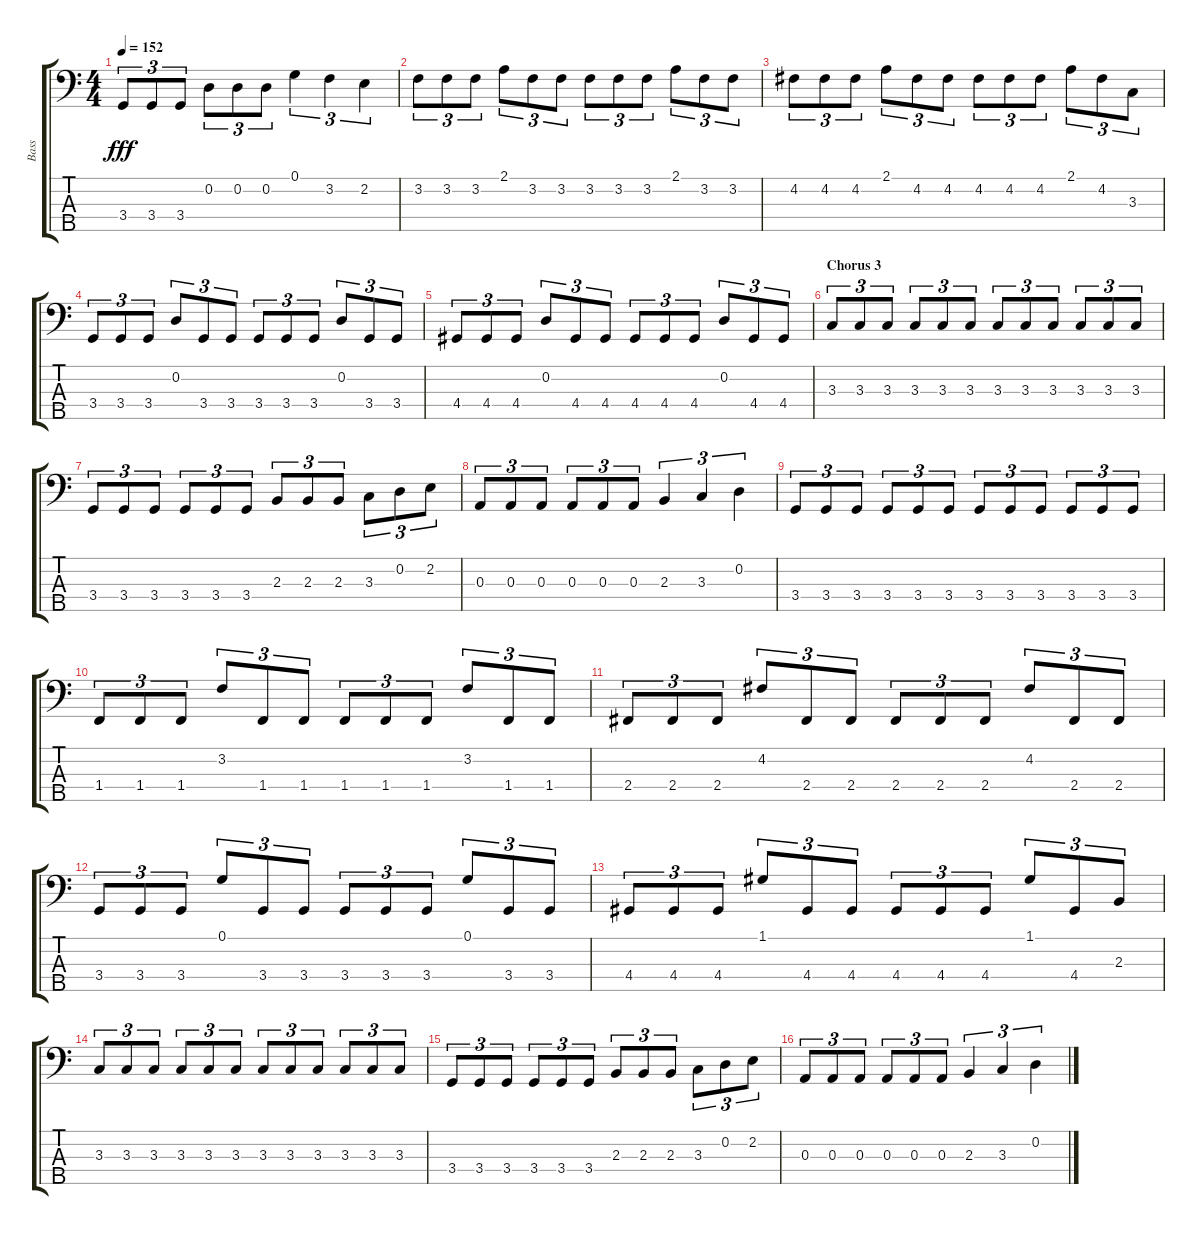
\track ("Bass" "Bass") {instrument electricbassfinger}
\staff {score tabs}
\tuning (G2 D2 A1 E1 B0) {hide}
\ts (4 4)
\tempo 152
\clef f4
\ks c
3.4.8{tu (3 2) dy fff} 3.4.8{tu (3 2)} 3.4.8{tu (3 2)} 0.2.8{tu (3 2)} 0.2.8{tu (3 2)} 0.2.8{tu (3 2)} 0.1.4{tu (3 2)} 3.2.4{tu (3 2)} 2.2.4{tu (3 2)} |
3.2.8{tu (3 2)} 3.2.8{tu (3 2)} 3.2.8{tu (3 2)} 2.1.8{tu (3 2)} 3.2.8{tu (3 2)} 3.2.8{tu (3 2)} 3.2.8{tu (3 2)} 3.2.8{tu (3 2)} 3.2.8{tu (3 2)} 2.1.8{tu (3 2)} 3.2.8{tu (3 2)} 3.2.8{tu (3 2)} |
4.2.8{tu (3 2)} 4.2.8{tu (3 2)} 4.2.8{tu (3 2)} 2.1.8{tu (3 2)} 4.2.8{tu (3 2)} 4.2.8{tu (3 2)} 4.2.8{tu (3 2)} 4.2.8{tu (3 2)} 4.2.8{tu (3 2)} 2.1.8{tu (3 2)} 4.2.8{tu (3 2)} 3.3.8{tu (3 2)} |
3.4.8{tu (3 2)} 3.4.8{tu (3 2)} 3.4.8{tu (3 2)} 0.2.8{tu (3 2)} 3.4.8{tu (3 2)} 3.4.8{tu (3 2)} 3.4.8{tu (3 2)} 3.4.8{tu (3 2)} 3.4.8{tu (3 2)} 0.2.8{tu (3 2)} 3.4.8{tu (3 2)} 3.4.8{tu (3 2)} |
4.4.8{tu (3 2)} 4.4.8{tu (3 2)} 4.4.8{tu (3 2)} 0.2.8{tu (3 2)} 4.4.8{tu (3 2)} 4.4.8{tu (3 2)} 4.4.8{tu (3 2)} 4.4.8{tu (3 2)} 4.4.8{tu (3 2)} 0.2.8{tu (3 2)} 4.4.8{tu (3 2)} 4.4.8{tu (3 2)} |
\section ("" "Chorus 3")
3.3.8{tu (3 2)} 3.3.8{tu (3 2)} 3.3.8{tu (3 2)} 3.3.8{tu (3 2)} 3.3.8{tu (3 2)} 3.3.8{tu (3 2)} 3.3.8{tu (3 2)} 3.3.8{tu (3 2)} 3.3.8{tu (3 2)} 3.3.8{tu (3 2)} 3.3.8{tu (3 2)} 3.3.8{tu (3 2)} |
3.4.8{tu (3 2)} 3.4.8{tu (3 2)} 3.4.8{tu (3 2)} 3.4.8{tu (3 2)} 3.4.8{tu (3 2)} 3.4.8{tu (3 2)} 2.3.8{tu (3 2)} 2.3.8{tu (3 2)} 2.3.8{tu (3 2)} 3.3.8{tu (3 2)} 0.2.8{tu (3 2)} 2.2.8{tu (3 2)} |
0.3.8{tu (3 2)} 0.3.8{tu (3 2)} 0.3.8{tu (3 2)} 0.3.8{tu (3 2)} 0.3.8{tu (3 2)} 0.3.8{tu (3 2)} 2.3.4{tu (3 2)} 3.3.4{tu (3 2)} 0.2.4{tu (3 2)} |
3.4.8{tu (3 2)} 3.4.8{tu (3 2)} 3.4.8{tu (3 2)} 3.4.8{tu (3 2)} 3.4.8{tu (3 2)} 3.4.8{tu (3 2)} 3.4.8{tu (3 2)} 3.4.8{tu (3 2)} 3.4.8{tu (3 2)} 3.4.8{tu (3 2)} 3.4.8{tu (3 2)} 3.4.8{tu (3 2)} |
1.4.8{tu (3 2)} 1.4.8{tu (3 2)} 1.4.8{tu (3 2)} 3.2.8{tu (3 2)} 1.4.8{tu (3 2)} 1.4.8{tu (3 2)} 1.4.8{tu (3 2)} 1.4.8{tu (3 2)} 1.4.8{tu (3 2)} 3.2.8{tu (3 2)} 1.4.8{tu (3 2)} 1.4.8{tu (3 2)} |
2.4.8{tu (3 2)} 2.4.8{tu (3 2)} 2.4.8{tu (3 2)} 4.2.8{tu (3 2)} 2.4.8{tu (3 2)} 2.4.8{tu (3 2)} 2.4.8{tu (3 2)} 2.4.8{tu (3 2)} 2.4.8{tu (3 2)} 4.2.8{tu (3 2)} 2.4.8{tu (3 2)} 2.4.8{tu (3 2)} |
3.4.8{tu (3 2)} 3.4.8{tu (3 2)} 3.4.8{tu (3 2)} 0.1.8{tu (3 2)} 3.4.8{tu (3 2)} 3.4.8{tu (3 2)} 3.4.8{tu (3 2)} 3.4.8{tu (3 2)} 3.4.8{tu (3 2)} 0.1.8{tu (3 2)} 3.4.8{tu (3 2)} 3.4.8{tu (3 2)} |
4.4.8{tu (3 2)} 4.4.8{tu (3 2)} 4.4.8{tu (3 2)} 1.1.8{tu (3 2)} 4.4.8{tu (3 2)} 4.4.8{tu (3 2)} 4.4.8{tu (3 2)} 4.4.8{tu (3 2)} 4.4.8{tu (3 2)} 1.1.8{tu (3 2)} 4.4.8{tu (3 2)} 2.3.8{tu (3 2)} |
3.3.8{tu (3 2)} 3.3.8{tu (3 2)} 3.3.8{tu (3 2)} 3.3.8{tu (3 2)} 3.3.8{tu (3 2)} 3.3.8{tu (3 2)} 3.3.8{tu (3 2)} 3.3.8{tu (3 2)} 3.3.8{tu (3 2)} 3.3.8{tu (3 2)} 3.3.8{tu (3 2)} 3.3.8{tu (3 2)} |
3.4.8{tu (3 2)} 3.4.8{tu (3 2)} 3.4.8{tu (3 2)} 3.4.8{tu (3 2)} 3.4.8{tu (3 2)} 3.4.8{tu (3 2)} 2.3.8{tu (3 2)} 2.3.8{tu (3 2)} 2.3.8{tu (3 2)} 3.3.8{tu (3 2)} 0.2.8{tu (3 2)} 2.2.8{tu (3 2)} |
0.3.8{tu (3 2)} 0.3.8{tu (3 2)} 0.3.8{tu (3 2)} 0.3.8{tu (3 2)} 0.3.8{tu (3 2)} 0.3.8{tu (3 2)} 2.3.4{tu (3 2)} 3.3.4{tu (3 2)} 0.2.4{tu (3 2)}
